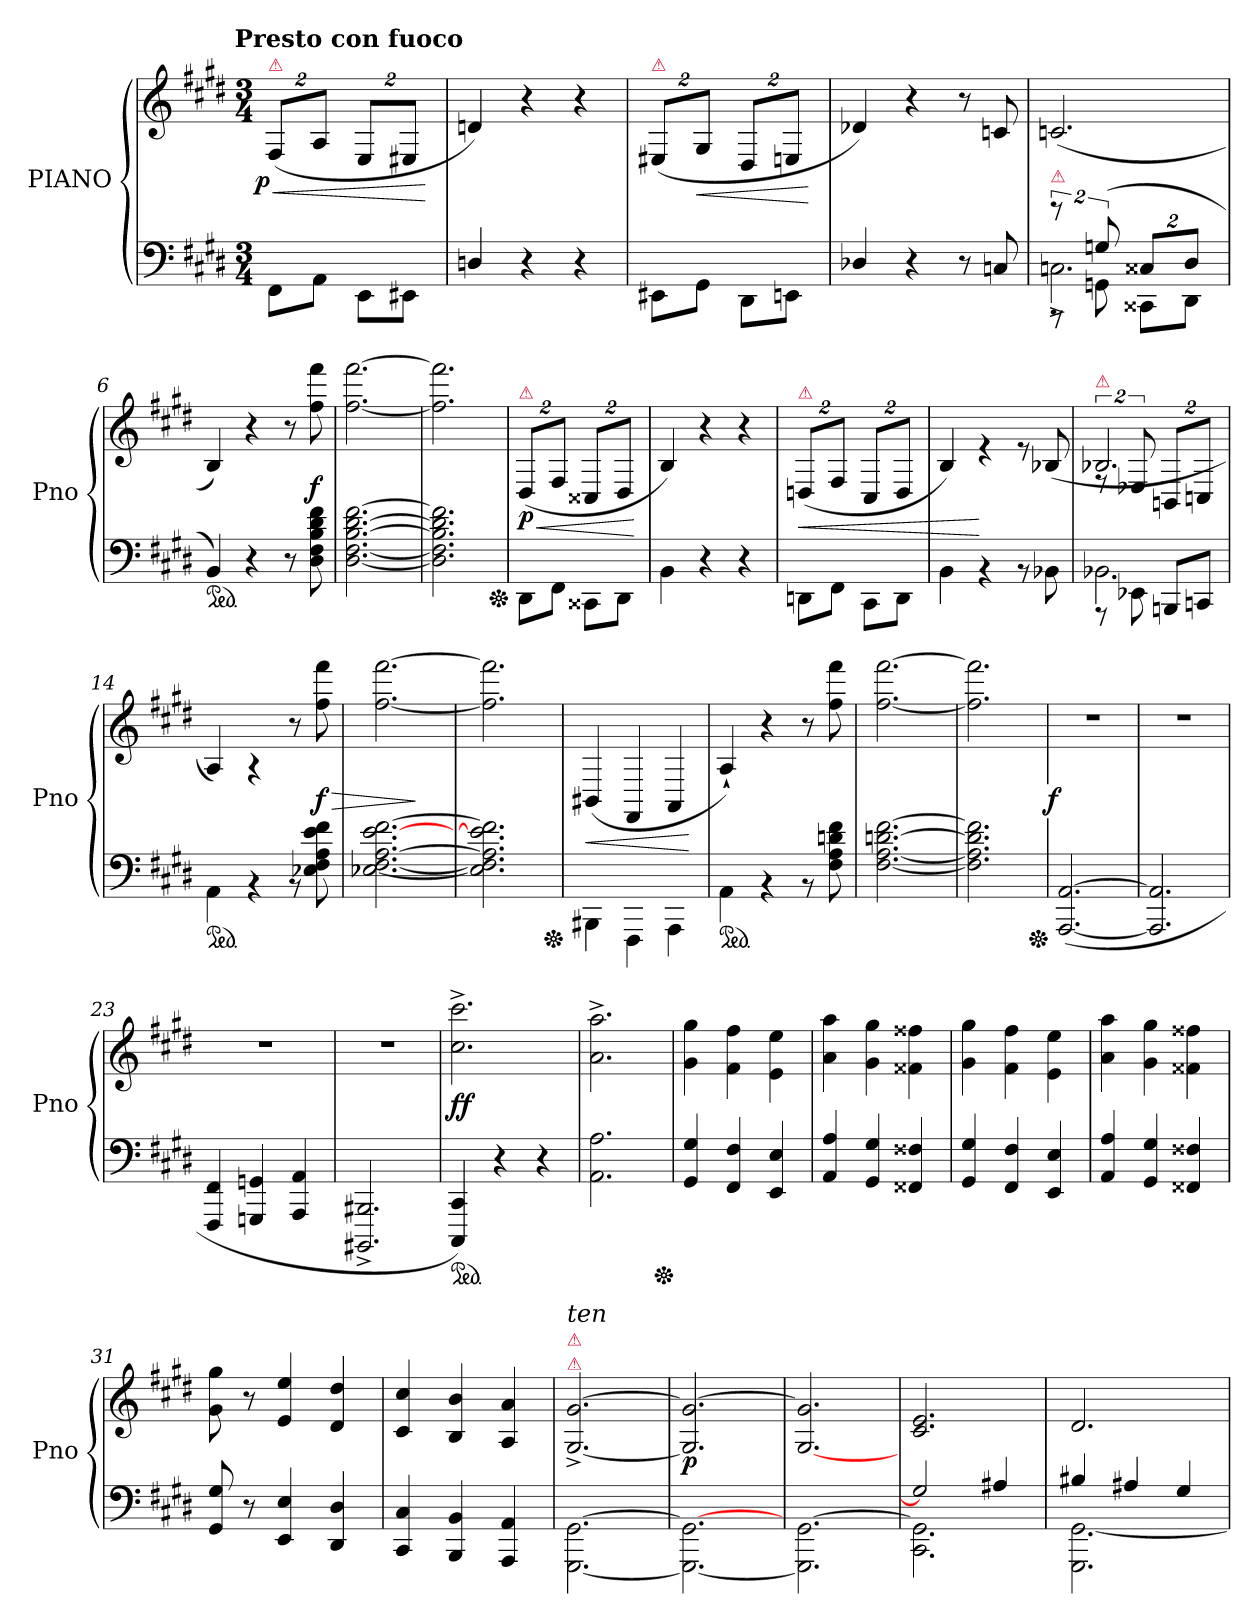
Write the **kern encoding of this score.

**kern	**kern	**dynam
*part1	*part1	*part1
*staff2	*staff1	*staff1/2
*I"PIANO	*	*
*I'Pno	*	*
*clefF4	*clefG2	*
*k[f#c#g#d#]	*k[f#c#g#d#]	*
*c#:	*c#:	*
!!LO:TX:omd:t=Presto con fuoco
*M3/4	*M3/4	*
*MM184	*MM184	*
*Xtuplet	*	*
=1	=1	=1
!	!LO:TX:a:color=crimson:t=⚠	!
!	!	!LO:DY:n=1:rj
16%3FF#\L	(>16%3F#/L	< p
16%3AA\J	16%3A/J	.
16%3EE\L	16%3E/L	.
16%3EE#X\J	16%3E#X/J	.
.	.	[
=2	=2	=2
4Dn/	4dn)	.
4r	4r	.
4r	4r	.
=3	=3	=3
!	!LO:TX:a:color=crimson:t=⚠	!
16%3EE#X\L	(>16%3E#X/L	.
16%3GG#\J	16%3G#/J	<
16%3DD#\L	16%3D#/L	.
16%3EEn\J	16%3En/J	.
.	.	[
=4	=4	=4
4D-X/	4d-X)	.
4r	4r	.
8r	8r	.
8Cn	8cn	.
=5	=5	=5
*^	*	*
*	*^	*	*
*tuplet	*	*Xtuplet	*	*
!LO:TX:a:color=crimson:t=⚠	!	!	!	!
16%3rg	2.Cn^>	16%3rAAA	(<2.cn	.
(>16%3Gn	.	16%3GGn\	.	.
16%3C##X/L	.	16%3CC##X\L	.	.
16%3D#/J	.	16%3DD#\J	.	.
*v	*v	*v	*	*
=6	=6	=6
*ped	*	*
4BB)	4B)	.
4r	4r	.
8r	8r	.
8D# 8F# 8B 8d# 8f#	8ff# 8fff#	f
=7	=7	=7
[2.D# [2.F# [2.B [2.d# [2.f#	[2.ff# [2.fff#	.
=8	=8	=8
2.D#] 2.F#] 2.B] 2.d#] 2.f#]	2.ff#] 2.fff#]	.
*Xped	*	*
=9	=9	=9
!	!LO:TX:a:color=crimson:t=⚠	!
16%3DD#\L	(>16%3D#/L	< p
16%3FF#\J	16%3F#/J	.
16%3CC##X\L	16%3C##X/L	.
16%3DD#\J	16%3D#/J	.
.	.	[
=10	=10	=10
4BB\	4B/)	.
4r	4r	.
4r	4r	.
=11	=11	=11
!	!LO:TX:a:color=crimson:t=⚠	!
16%3DDn\L	(>16%3Dn/L	<
16%3FF#\J	16%3F#/J	.
16%3CC#\L	16%3C#/L	.
16%3DD\J	16%3D/J	.
=12	=12	=12
4BB\	4B/)	.
4rBB	4re	[
8rBB	8re	.
8BB-X\	(>8B-X/	.
=13	=13	=13
*^	*^	*
!	!	!LO:TX:a:color=crimson:t=⚠	!	!
2.BB-X\	16%3rAAA	2.B-X/	16%3rF	.
.	16%3EE-X	.	16%3E-X/	.
.	16%3BBBn/L	.	16%3BBn/L	.
.	16%3CCn/J	.	16%3Cn/J	.
*v	*v	*	*	*
*	*v	*v	*
=14	=14	=14
*ped	*	*
4AA\	4A/)	.
4rBB	4rA	.
8rBB	8r	.
8E-X 8F# 8A 8e 8f#	8ff# 8fff#	> f
=15	=15	=15
[2.E-X [2.F# [2.A [>2.e [2.f#	[2.ff# [2.fff#	.
.	.	]
=16	=16	=16
2.E-] 2.F#] 2.A] 2.e-] 2.f#]	2.ff#] 2.fff#]	.
*Xped	*	*
=17	=17	=17
4BBB#X\	(>4BB#X	<
4FFF#\	4FF#/	.
4AAA\	4AA/	.
.	.	[
=18	=18	=18
*ped	*	*
4AA\	4A`>/)	.
4rBB	4r	.
8rBB	8r	.
8F# 8A 8dn 8f#	8ff# 8fff#	.
=19	=19	=19
[2.F# [2.A [2.dn [2.f#	[2.ff# [2.fff#	.
=20	=20	=20
2.F#] 2.A] 2.dn] 2.f#]	2.ff#] 2.fff#]	.
*Xped	*	*
=21	=21	=21
!	!	!LO:DY:rj
(>[2.AAA [2.AA	2.r	f
=22	=22	=22
2.AAA] 2.AA]	2.r	.
=23	=23	=23
4FFF# 4FF#	2.r	.
4GGGn 4GGn	.	.
4AAA 4AA	.	.
=24	=24	=24
2.BBBB#X^> 2.BBB#X^>	2.r	.
=25	=25	=25
*ped	*	*
4CCC# 4CC#)	2.cc#^< 2.ccc#^<	ff
4r	.	.
4r	.	.
=26	=26	=26
2.AA 2.A	2.a^< 2.aa^<	.
*Xped	*	*
=27	=27	=27
4GG# 4G#	4g# 4gg#	.
4FF# 4F#	4f# 4ff#	.
4EE 4E	4e\ 4ee\	.
=28	=28	=28
4AA/ 4A/	4a 4aa	.
4GG# 4G#	4g# 4gg#	.
4FF##X 4F##X	4f##X 4ff##X	.
=29	=29	=29
4GG# 4G#	4g# 4gg#	.
4FF# 4F#	4f# 4ff#	.
4EE 4E	4e\ 4ee\	.
=30	=30	=30
4AA/ 4A/	4a 4aa	.
4GG# 4G#	4g# 4gg#	.
4FF##X 4F##X	4f##X 4ff##X	.
=31	=31	=31
8GG# 8G#	8g# 8gg#	.
8r	8r	.
4EE 4E	4e 4ee	.
4DD# 4D#	4d# 4dd#	.
=32	=32	=32
4CC# 4C#	4c# 4cc#	.
4BBB 4BB	4B 4b	.
4AAA 4AA	4A 4a	.
=33	=33	=33
!	!LO:TX:a:color=crimson:t=⚠	!
!	!LO:TX:a:color=crimson:t=⚠	!
!	!LO:TX:a:i:t=ten	!
[<2.GGG#\ [>2.GG#\	[2.G#^>/ [>2.g#^>/	.
=34	=34	=34
2.GGG#_\ 2.GG#_>\	2.G#]/ 2.g#_/	p
=35	=35	=35
2.GGG#]\ [2.GG#\	[<2.G#/ 2.g#]/	.
=36	=36	=36
*^	*	*
2G#]	2.CC# 2.GG#]	2.c# 2.e	.
4A#X	.	.	.
=37	=37	=37	=37
4B#X	2.GGG# [>2.GG#	2.d#	.
4A#X	.	.	.
4G#	.	.	.
*v	*v	*	*
=	=	=
*-	*-	*-
